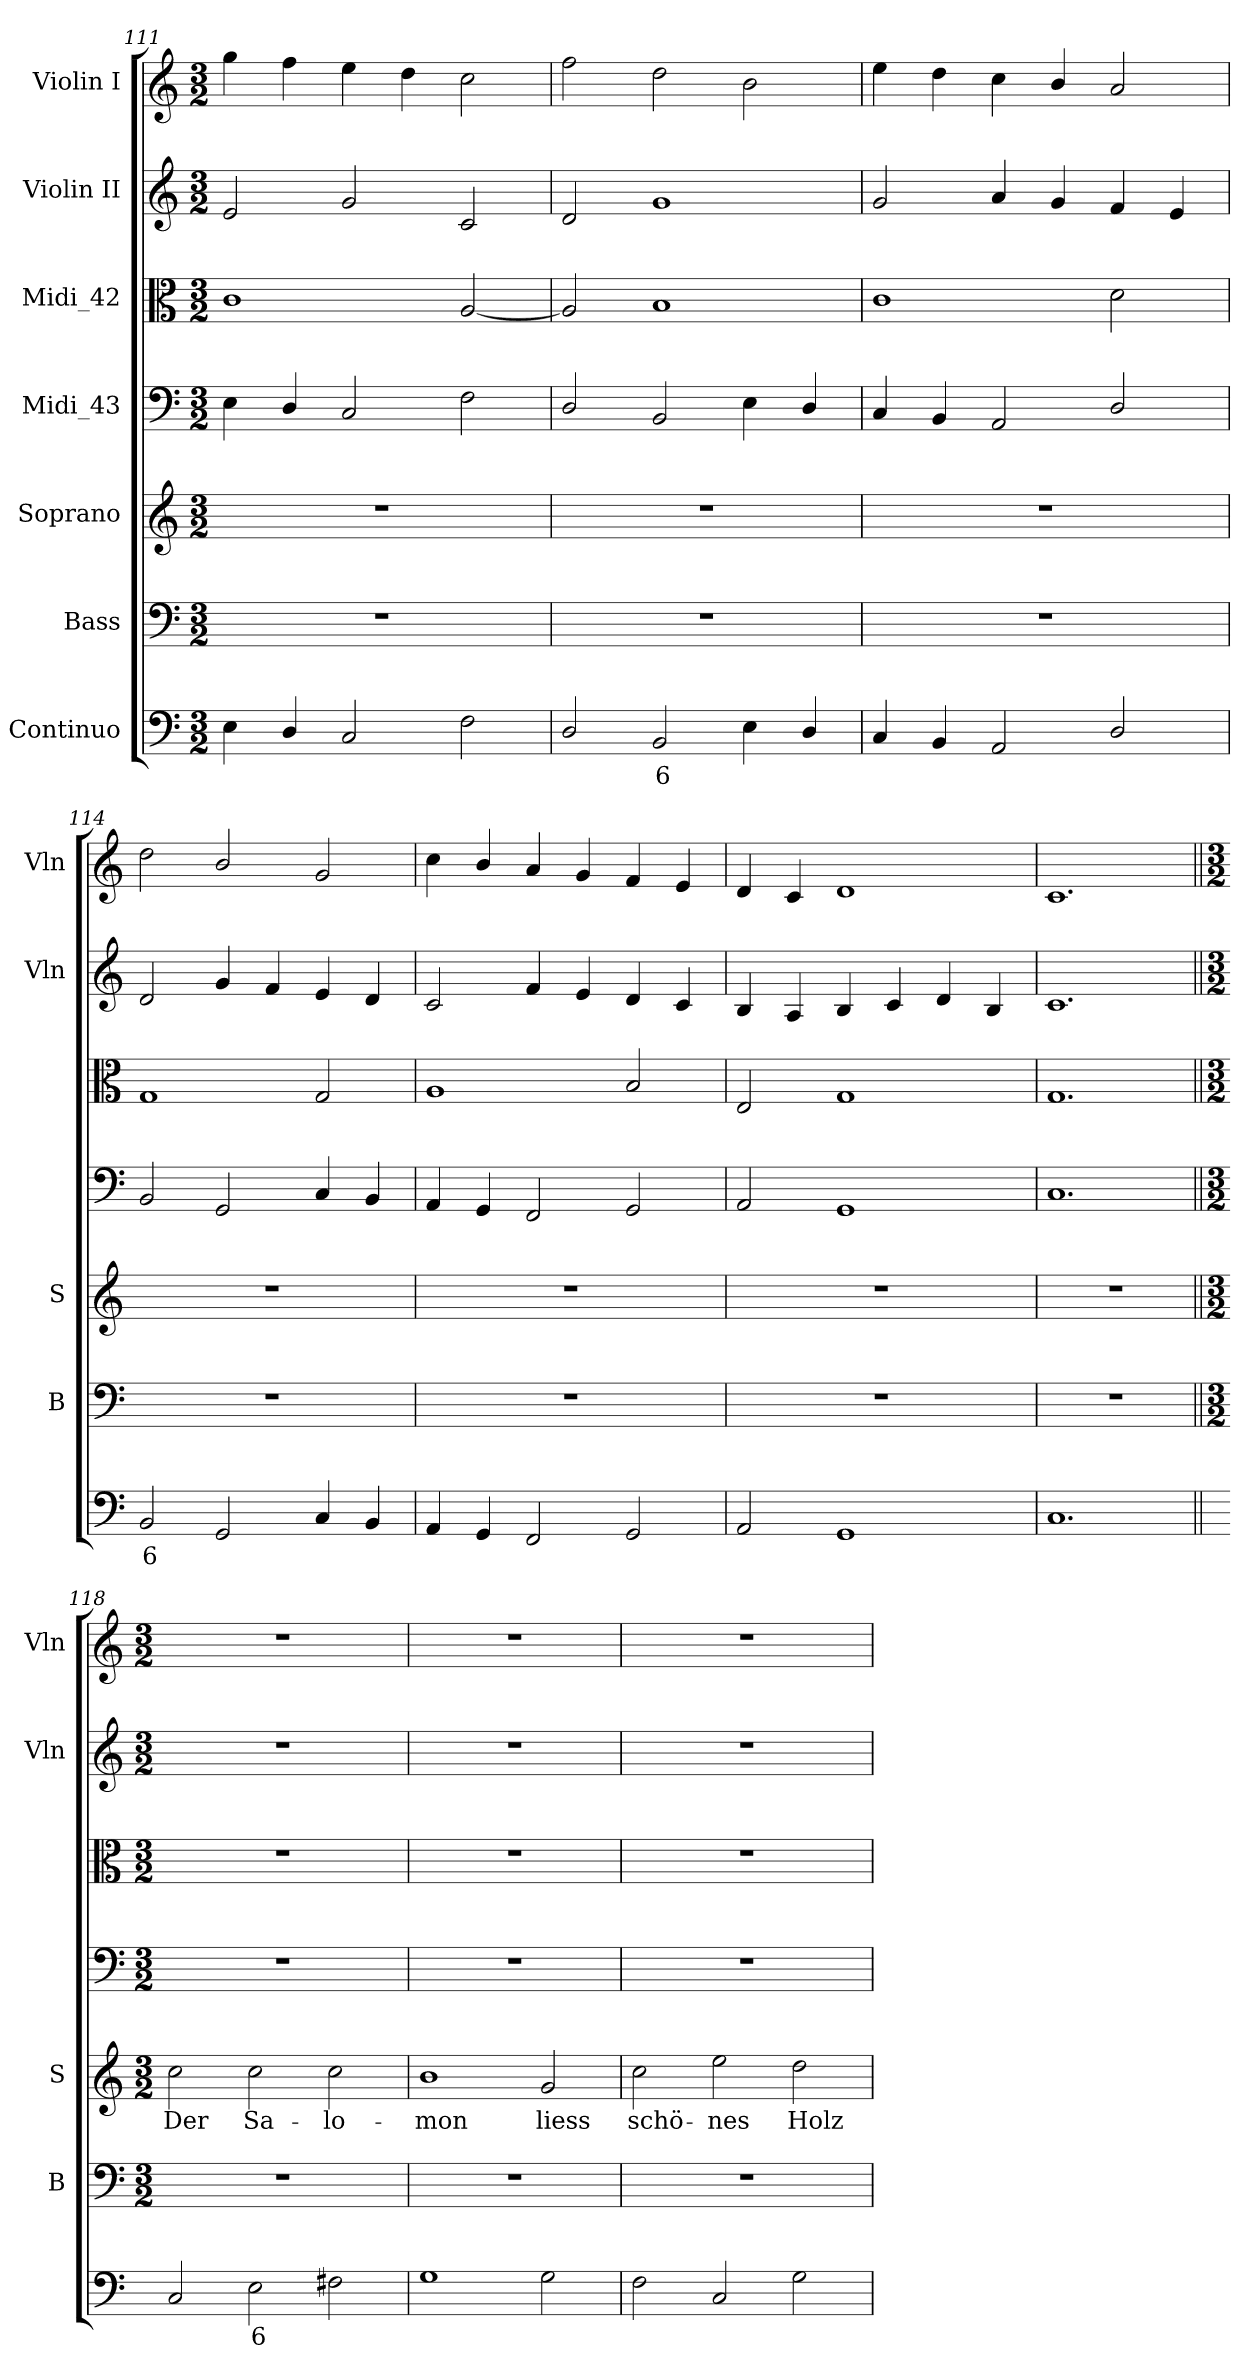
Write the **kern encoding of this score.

**kern	**text	**kern	**kern	**text	**kern	**kern	**kern	**kern
*part7	*part7	*part6	*part5	*part5	*part4	*part3	*part2	*part1
*staff7	*staff7	*staff6	*staff5	*staff5	*staff4	*staff3	*staff2	*staff1
*I"Continuo	*	*I"Bass	*I"Soprano	*	*I"Midi_43	*I"Midi_42	*I"Violin II	*I"Violin I
*	*	*I'B	*I'S	*	*	*	*I'Vln	*I'Vln
*clefF4	*	*clefF4	*clefG2	*	*clefF4	*clefC3	*clefG2	*clefG2
*k[]	*	*k[]	*k[]	*	*k[]	*k[]	*k[]	*k[]
*M3/2	*	*M3/2	*M3/2	*	*M3/2	*M3/2	*M3/2	*M3/2
=111	=111	=111	=111	=111	=111	=111	=111	=111
4E\	.	1.r	1.r	.	4E\	1c	2e/	4gg\
4D/	.	.	.	.	4D/	.	.	4ff\
2C/	.	.	.	.	2C/	.	2g/	4ee\
.	.	.	.	.	.	.	.	4dd\
2F\	.	.	.	.	2F\	[2A/	2c/	2cc\
=112	=112	=112	=112	=112	=112	=112	=112	=112
2D/	.	1.r	1.r	.	2D/	2A/]	2d/	2ff\
!	!LO:LY:b	!	!	!	!	!	!	!
2BB/	6	.	.	.	2BB/	1B	1g	2dd\
4E\	.	.	.	.	4E\	.	.	2b\
4D/	.	.	.	.	4D/	.	.	.
=113	=113	=113	=113	=113	=113	=113	=113	=113
4C/	.	1.r	1.r	.	4C/	1c	2g/	4ee\
4BB/	.	.	.	.	4BB/	.	.	4dd\
2AA/	.	.	.	.	2AA/	.	4a/	4cc\
.	.	.	.	.	.	.	4g/	4b/
2D/	.	.	.	.	2D/	2d\	4f/	2a/
.	.	.	.	.	.	.	4e/	.
=114	=114	=114	=114	=114	=114	=114	=114	=114
!	!LO:LY:b	!	!	!	!	!	!	!
2BB/	6	1.r	1.r	.	2BB/	1G	2d/	2dd\
2GG/	.	.	.	.	2GG/	.	4g/	2b/
.	.	.	.	.	.	.	4f/	.
4C/	.	.	.	.	4C/	2G/	4e/	2g/
4BB/	.	.	.	.	4BB/	.	4d/	.
=115	=115	=115	=115	=115	=115	=115	=115	=115
4AA/	.	1.r	1.r	.	4AA/	1A	2c/	4cc\
4GG/	.	.	.	.	4GG/	.	.	4b/
2FF/	.	.	.	.	2FF/	.	4f/	4a/
.	.	.	.	.	.	.	4e/	4g/
2GG/	.	.	.	.	2GG/	2B/	4d/	4f/
.	.	.	.	.	.	.	4c/	4e/
=116	=116	=116	=116	=116	=116	=116	=116	=116
2AA/	.	1.r	1.r	.	2AA/	2E/	4B/	4d/
.	.	.	.	.	.	.	4A/	4c/
1GG	.	.	.	.	1GG	1G	4B/	1d
.	.	.	.	.	.	.	4c/	.
.	.	.	.	.	.	.	4d/	.
.	.	.	.	.	.	.	4B/	.
!!LO:PB:g=z
=117	=117	=117	=117	=117	=117	=117	=117	=117
1.C	.	1.r	1.r	.	1.C	1.G	1.c	1.c
!!LO:LB:g=z
=118||	=118||	=118||	=118||	=118||	=118||	=118||	=118||	=118||
*	*	*M3/2	*M3/2	*	*M3/2	*M3/2	*M3/2	*M3/2
!	!	!	!	!LO:LY:b	!	!	!	!
2C/	.	1.r	2cc\	Der	1.r	1.r	1.r	1.r
!	!LO:LY:b	!	!	!LO:LY:b	!	!	!	!
2E\	6	.	2cc\	Sa-	.	.	.	.
!	!	!	!	!LO:LY:b	!	!	!	!
2F#X\	.	.	2cc\	-lo-	.	.	.	.
=119	=119	=119	=119	=119	=119	=119	=119	=119
!	!	!	!	!LO:LY:b	!	!	!	!
1G	.	1.r	1b	-mon	1.r	1.r	1.r	1.r
!	!	!	!	!LO:LY:b	!	!	!	!
2G\	.	.	2g/	liess	.	.	.	.
=120	=120	=120	=120	=120	=120	=120	=120	=120
!	!	!	!	!LO:LY:b	!	!	!	!
2F\	.	1.r	2cc\	schö-	1.r	1.r	1.r	1.r
!	!	!	!	!LO:LY:b	!	!	!	!
2C/	.	.	2ee\	-nes	.	.	.	.
!	!	!	!	!LO:LY:b	!	!	!	!
2G\	.	.	2dd\	Holz	.	.	.	.
=	=	=	=	=	=	=	=	=
*-	*-	*-	*-	*-	*-	*-	*-	*-
